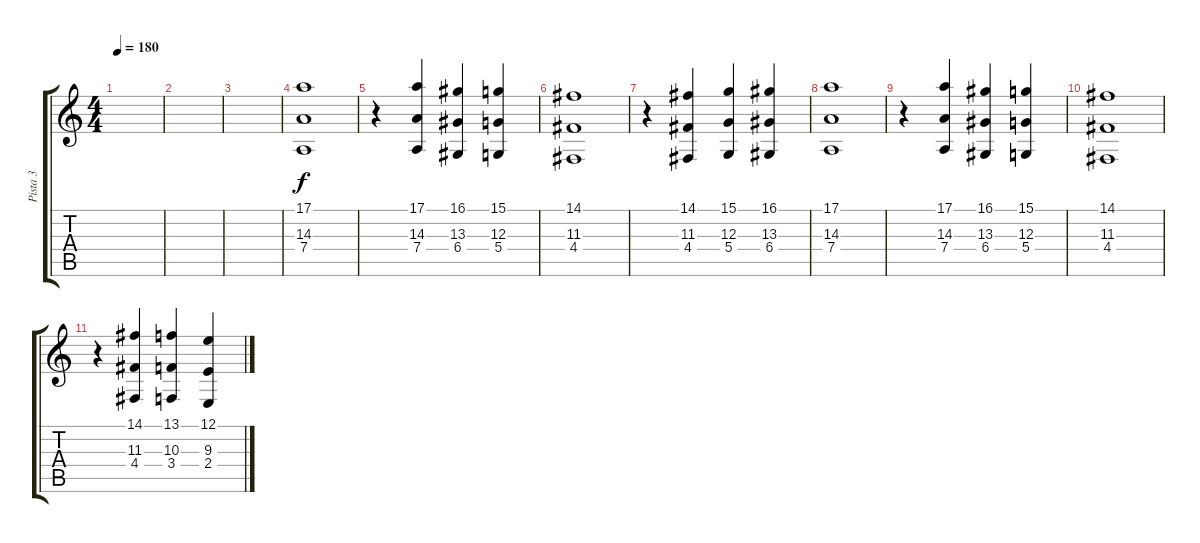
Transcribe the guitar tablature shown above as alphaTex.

\track ("Pista 3" "Pista 3") {instrument orchestrahit}
\staff {score tabs}
\tuning (E4 B3 G3 D3 A2 E2) {hide}
\ts (4 4)
\tempo 180
\clef g2
\ks c
|
|
|
(17.1 14.3 7.4).1 |
r.4 (17.1 14.3 7.4).4 (16.1 13.3 6.4).4 (15.1 12.3 5.4).4 |
(14.1 11.3 4.4).1 |
r.4 (14.1 11.3 4.4).4 (15.1 12.3 5.4).4 (16.1 13.3 6.4).4 |
(17.1 14.3 7.4).1 |
r.4 (17.1 14.3 7.4).4 (16.1 13.3 6.4).4 (15.1 12.3 5.4).4 |
(14.1 11.3 4.4).1 |
r.4 (14.1 11.3 4.4).4 (13.1 10.3 3.4).4 (12.1 9.3 2.4).4
